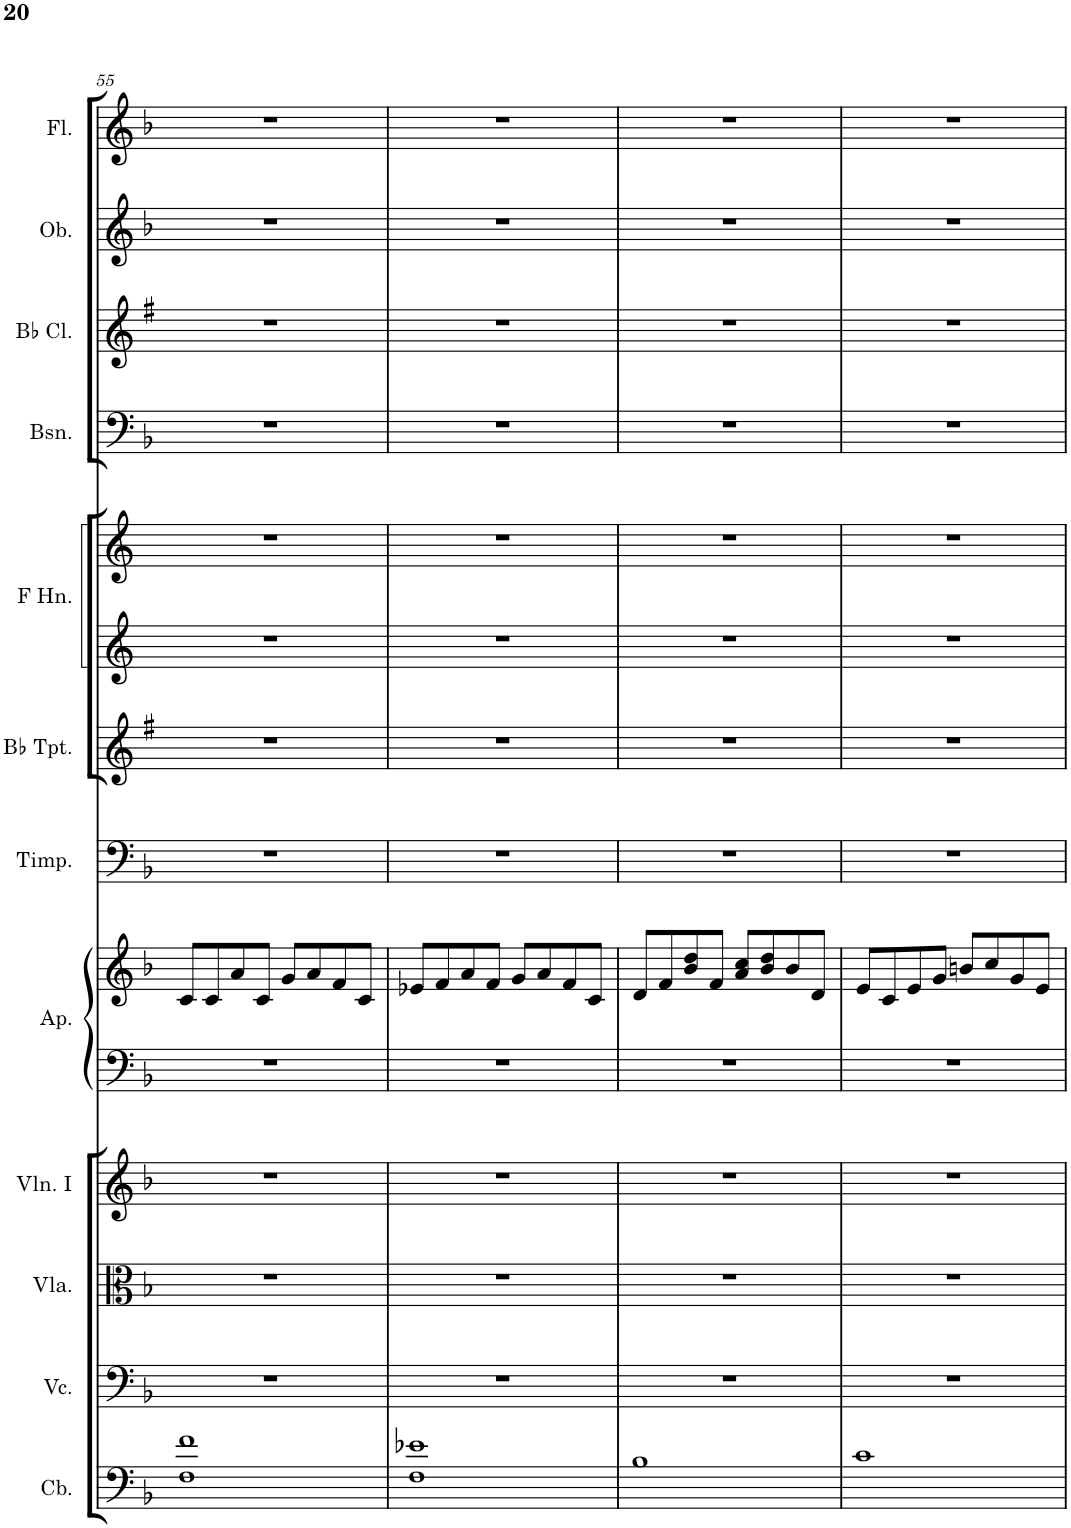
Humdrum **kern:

**kern	**kern	**kern	**kern	**kern	**kern	**kern	**kern	**kern	**kern	**kern	**kern	**kern	**kern
*part12	*part11	*part10	*part9	*part8	*part8	*part7	*part6	*part5	*part5	*part4	*part3	*part2	*part1
*staff14	*staff13	*staff12	*staff11	*staff10	*staff9	*staff8	*staff7	*staff6	*staff5	*staff4	*staff3	*staff2	*staff1
*I"Contrabasses	*I"Violoncellos	*I"Violas	*I"Violins I	*I"Арфа	*	*I"Timpani	*I"Trumpets in Bb	*I"Horns in F	*	*I"Bassoons	*I"Clarinets in Bb	*I"Oboes	*I"Flutes
*I'Cb.	*I'Vc.	*I'Vla.	*I'Vln. I	*	*	*I'Timp.	*	*	*	*I'Bsn.	*	*I'Ob.	*I'Fl.
!!LO:PB:g=z
*clefF4	*clefF4	*clefC3	*clefG2	*clefF4	*clefG2	*clefF4	*clefG2	*clefG2	*clefG2	*clefF4	*clefG2	*clefG2	*clefG2
*Trd7c12	*	*	*	*	*	*	*Trd1c2	*Trd4c7	*Trd4c7	*	*Trd1c2	*	*
*k[b-]	*k[b-]	*k[b-]	*k[b-]	*k[b-]	*k[b-]	*k[b-]	*k[f#]	*k[]	*k[]	*k[b-]	*k[f#]	*k[b-]	*k[b-]
*M4/4	*M4/4	*M4/4	*M4/4	*M4/4	*M4/4	*M4/4	*M4/4	*M4/4	*M4/4	*M4/4	*M4/4	*M4/4	*M4/4
=55	=55	=55	=55	=55	=55	=55	=55	=55	=55	=55	=55	=55	=55
1F 1f	1r	1r	1r	1r	8c/L	1r	1r	1r	1r	1r	1r	1r	1r
.	.	.	.	.	8c/	.	.	.	.	.	.	.	.
.	.	.	.	.	8a/	.	.	.	.	.	.	.	.
.	.	.	.	.	8c/J	.	.	.	.	.	.	.	.
.	.	.	.	.	8g/L	.	.	.	.	.	.	.	.
.	.	.	.	.	8a/	.	.	.	.	.	.	.	.
.	.	.	.	.	8f/	.	.	.	.	.	.	.	.
.	.	.	.	.	8c/J	.	.	.	.	.	.	.	.
=56	=56	=56	=56	=56	=56	=56	=56	=56	=56	=56	=56	=56	=56
1F 1e-X	1r	1r	1r	1r	8e-X/L	1r	1r	1r	1r	1r	1r	1r	1r
.	.	.	.	.	8f/	.	.	.	.	.	.	.	.
.	.	.	.	.	8a/	.	.	.	.	.	.	.	.
.	.	.	.	.	8f/J	.	.	.	.	.	.	.	.
.	.	.	.	.	8g/L	.	.	.	.	.	.	.	.
.	.	.	.	.	8a/	.	.	.	.	.	.	.	.
.	.	.	.	.	8f/	.	.	.	.	.	.	.	.
.	.	.	.	.	8c/J	.	.	.	.	.	.	.	.
=57	=57	=57	=57	=57	=57	=57	=57	=57	=57	=57	=57	=57	=57
1B-	1r	1r	1r	1r	8d/L	1r	1r	1r	1r	1r	1r	1r	1r
.	.	.	.	.	8f/	.	.	.	.	.	.	.	.
.	.	.	.	.	8b-/ 8dd/	.	.	.	.	.	.	.	.
.	.	.	.	.	8f/J	.	.	.	.	.	.	.	.
.	.	.	.	.	8a/ 8cc/L	.	.	.	.	.	.	.	.
.	.	.	.	.	8b-/ 8dd/	.	.	.	.	.	.	.	.
.	.	.	.	.	8b-/	.	.	.	.	.	.	.	.
.	.	.	.	.	8d/J	.	.	.	.	.	.	.	.
=58	=58	=58	=58	=58	=58	=58	=58	=58	=58	=58	=58	=58	=58
1c	1r	1r	1r	1r	8e/L	1r	1r	1r	1r	1r	1r	1r	1r
.	.	.	.	.	8c/	.	.	.	.	.	.	.	.
.	.	.	.	.	8e/	.	.	.	.	.	.	.	.
.	.	.	.	.	8g/J	.	.	.	.	.	.	.	.
.	.	.	.	.	8bn/L	.	.	.	.	.	.	.	.
.	.	.	.	.	8cc/	.	.	.	.	.	.	.	.
.	.	.	.	.	8g/	.	.	.	.	.	.	.	.
.	.	.	.	.	8e/J	.	.	.	.	.	.	.	.
=	=	=	=	=	=	=	=	=	=	=	=	=	=
*-	*-	*-	*-	*-	*-	*-	*-	*-	*-	*-	*-	*-	*-
